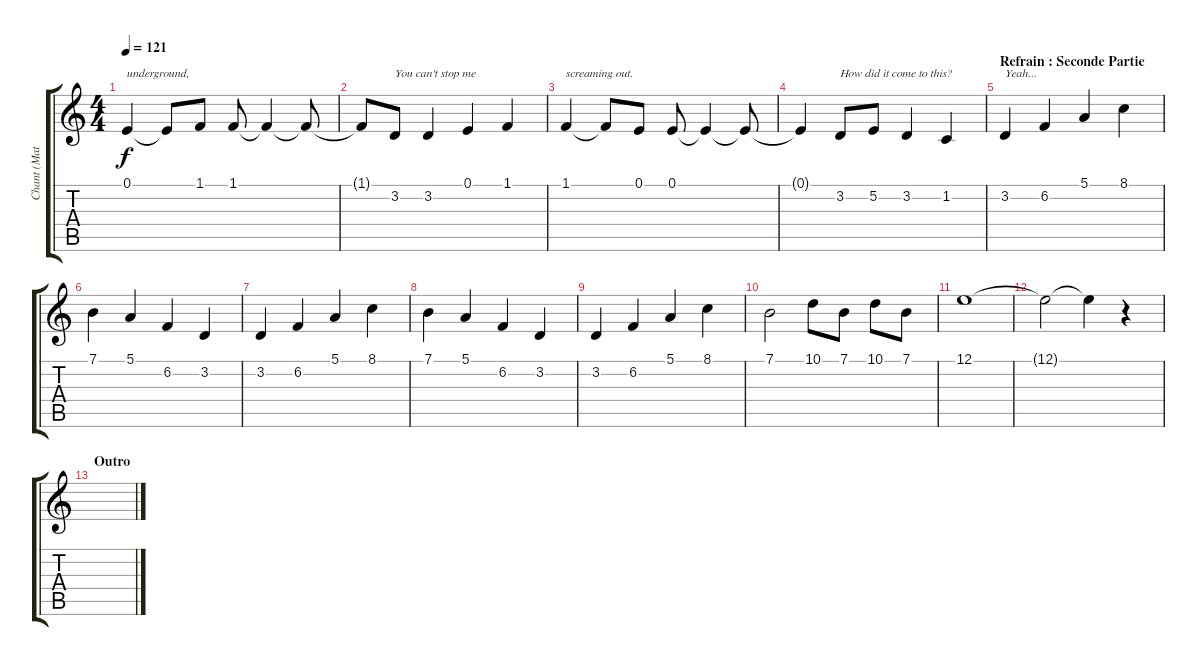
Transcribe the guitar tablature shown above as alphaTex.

\track ("Chant (Matthew Bellamy)" "Chant (Mat") {instrument synthbrass1}
\staff {score tabs}
\tuning (E4 B3 G3 D3 A2 E2) {hide}
\ts (4 4)
\tempo 121
\clef g2
\ks c
0.1.4{txt "underground," dy f} 0.1{t}.8 1.1.8 1.1.8 1.1{t}.4 1.1{t}.8 |
1.1{t}.8 3.2.8{txt "You can't stop me"} 3.2.4 0.1.4 1.1.4 |
1.1.4{txt "screaming out."} 1.1{t}.8 0.1.8 0.1.8 0.1{t}.4 0.1{t}.8 |
0.1{t}.4 3.2.8{txt "How did it come to this?"} 5.2.8 3.2.4 1.2.4 |
\section ("" "Refrain : Seconde Partie")
3.2.4{txt "Yeah..."} 6.2.4 5.1.4 8.1.4 |
7.1.4 5.1.4 6.2.4 3.2.4 |
3.2.4 6.2.4 5.1.4 8.1.4 |
7.1.4 5.1.4 6.2.4 3.2.4 |
3.2.4 6.2.4 5.1.4 8.1.4 |
7.1.2 10.1.8 7.1.8 10.1.8 7.1.8 |
12.1.1 |
12.1{t}.2 12.1{t}.4 r.4 |
\section ("" "Outro")
